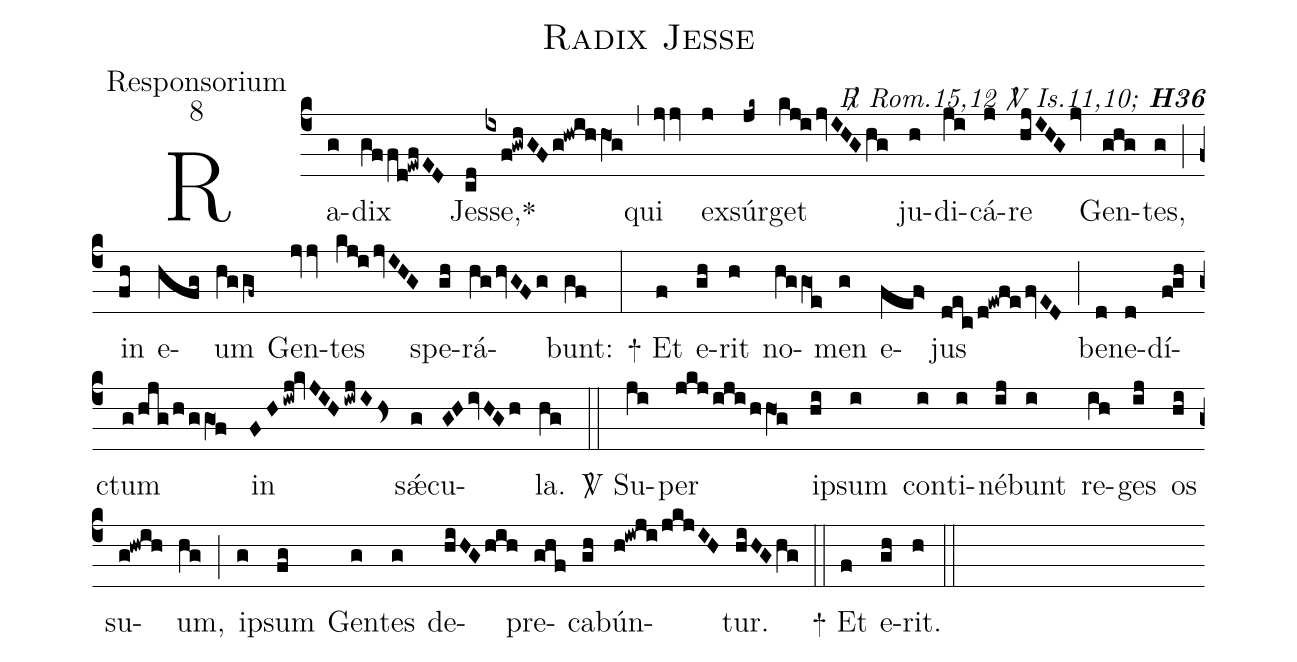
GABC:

name:Radix Jesse;
office-part:Responsorium;
mode:8;
commentary:{\itshape\mdseries \Rbar\ Rom.15,12  \Vbar\  Is.11,10;\/} {\bfseries H36};
%%
(c4) Ra(g)dix(gffd!ewfED) Jes(cd)se,<sp>*</sp> (ixf!gwhGFg!hwihhO1g) (,) qui(jvv) ex(j)súr(jk~)get(kj!ijvIHGhg) ju(h)di(ji)cá(j)re(hjIHGjv) Gen(ghg)tes,(g) (;)
in(fh) e(hfg)um(hggf~) Gen(jvv)tes(kj!ijvIHG) spe(gh)rá(hghvGFg)bunt:(gf) (:)
<sp>+</sp> Et(f) e(gh)rit(h) no(hggO1e)men(g) e(fef>)jus(dec/d!ewfefvED) (;)
be(d)ne(d)dí(f!gh)ctum(g/hjg/h/ggO1f) in(FHiwj!kvJIHiwjIHs>) sǽ(g)cu(GHivHGh)la.(hg) (::)
<sp>V/</sp> Su(ji)per(jkj/iji/hhO1g) i(hi)psum(i) con(i)ti(i)né(ij)bunt(i) re(ih)ges(ij) os(hi) su(g!hwih)um,(hg) (;)
i(g)psum(fg) Gen(g)tes(g) de(hiHGhih)pre(ghf)ca(gh)bún(h!iwji/jkjIH)tur.(hiHGhg) (::)
<sp>+</sp> Et(f) e(gh)rit.(h) (::)
